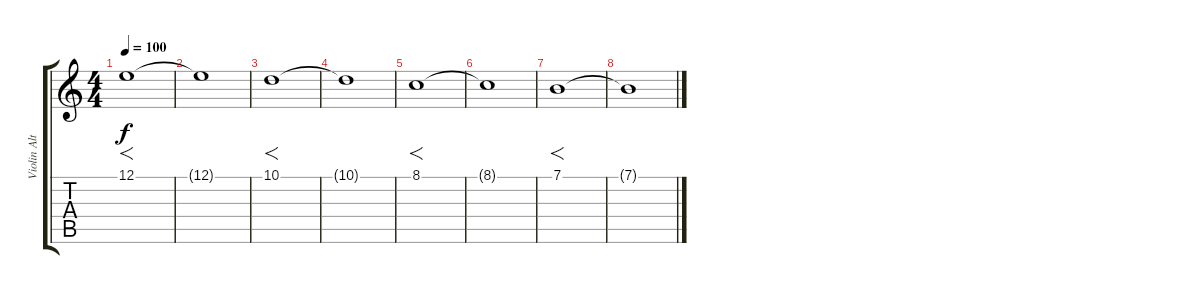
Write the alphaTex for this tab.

\track ("Violin Alto" "Violin Alt") {instrument violin}
\staff {score tabs}
\tuning (E4 B3 G3 D3 A2 E2) {hide}
\ts (4 4)
\tempo 100
\clef g2
\ks c
12.1.1{f dy f} |
12.1{t}.1{volume 0} |
10.1.1{f volume 11} |
10.1{t}.1{volume 0} |
8.1.1{f volume 11} |
8.1{t}.1{volume 0} |
7.1.1{f volume 11} |
7.1{t}.1{volume 0}
